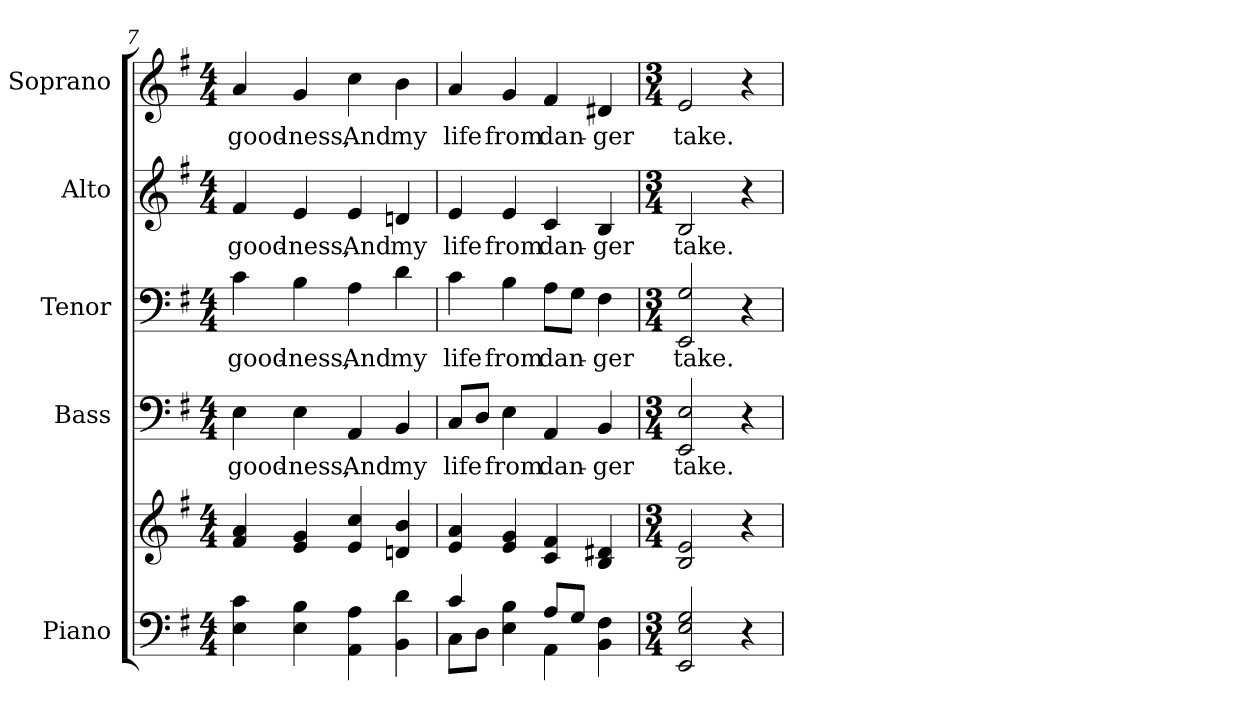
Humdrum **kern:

**kern	**kern	**kern	**text	**kern	**text	**kern	**text	**kern	**text
*part5	*part5	*part4	*part4	*part3	*part3	*part2	*part2	*part1	*part1
*staff6	*staff5	*staff4	*staff4	*staff3	*staff3	*staff2	*staff2	*staff1	*staff1
*I"Piano	*	*I"Bass	*	*I"Tenor	*	*I"Alto	*	*I"Soprano	*
*I'Pno.	*	*I'B.	*	*I'T.	*	*I'A.	*	*I'S.	*
!!LO:PB:g=z
*clefF4	*clefG2	*clefF4	*	*clefF4	*	*clefG2	*	*clefG2	*
*k[f#]	*k[f#]	*k[f#]	*	*k[f#]	*	*k[f#]	*	*k[f#]	*
*G:	*G:	*G:	*	*G:	*	*G:	*	*G:	*
*M4/4	*M4/4	*M4/4	*	*M4/4	*	*M4/4	*	*M4/4	*
=7	=7	=7	=7	=7	=7	=7	=7	=7	=7
!	!	!	!LO:LY:b:color=#000000	!	!	!	!	!	!
!	!	!	!	!	!LO:LY:b:color=#000000	!	!	!	!
!	!	!	!	!	!	!	!LO:LY:b:color=#000000	!	!
!	!	!	!	!	!	!	!	!	!LO:LY:b:color=#000000
4Ei\ 4ci	4f#i/ 4ai	4Ei\	good-	4ci\	good-	4f#i/	good-	4ai/	good-
!	!	!	!LO:LY:b:color=#000000	!	!	!	!	!	!
!	!	!	!	!	!LO:LY:b:color=#000000	!	!	!	!
!	!	!	!	!	!	!	!LO:LY:b:color=#000000	!	!
!	!	!	!	!	!	!	!	!	!LO:LY:b:color=#000000
4Ei\ 4Bi	4ei/ 4gi	4Ei\	-ness,	4Bi\	-ness,	4ei/	-ness,	4gi/	-ness,
!	!	!	!LO:LY:b:color=#000000	!	!	!	!	!	!
!	!	!	!	!	!LO:LY:b:color=#000000	!	!	!	!
!	!	!	!	!	!	!	!LO:LY:b:color=#000000	!	!
!	!	!	!	!	!	!	!	!	!LO:LY:b:color=#000000
4AAi\ 4Ai	4ei/ 4cci	4AAi/	And	4Ai\	And	4ei/	And	4cci\	And
!	!	!	!LO:LY:b:color=#000000	!	!	!	!	!	!
!	!	!	!	!	!LO:LY:b:color=#000000	!	!	!	!
!	!	!	!	!	!	!	!LO:LY:b:color=#000000	!	!
!	!	!	!	!	!	!	!	!	!LO:LY:b:color=#000000
4BBi\ 4di	4dni/ 4bi	4BBi/	my	4di\	my	4dni/	my	4bi\	my
=8	=8	=8	=8	=8	=8	=8	=8	=8	=8
*^	*	*	*	*	*	*	*	*	*
!	!	!	!	!LO:LY:b:color=#000000	!	!	!	!	!	!
!	!	!	!	!	!	!LO:LY:b:color=#000000	!	!	!	!
!	!	!	!	!	!	!	!	!LO:LY:b:color=#000000	!	!
!	!	!	!	!	!	!	!	!	!	!LO:LY:b:color=#000000
4ci/	8Ci\L	4ei/ 4ai	8Ci/L	life	4ci\	life	4ei/	life	4ai/	life
.	8Di\J	.	8Di/J	.	.	.	.	.	.	.
!	!	!	!	!LO:LY:b:color=#000000	!	!	!	!	!	!
!	!	!	!	!	!	!LO:LY:b:color=#000000	!	!	!	!
!	!	!	!	!	!	!	!	!LO:LY:b:color=#000000	!	!
!	!	!	!	!	!	!	!	!	!	!LO:LY:b:color=#000000
4Ei\ 4Bi	4ryy	4ei/ 4gi	4Ei\	from	4Bi\	from	4ei/	from	4gi/	from
!	!	!	!	!LO:LY:b:color=#000000	!	!	!	!	!	!
!	!	!	!	!	!	!LO:LY:b:color=#000000	!	!	!	!
!	!	!	!	!	!	!	!	!LO:LY:b:color=#000000	!	!
!	!	!	!	!	!	!	!	!	!	!LO:LY:b:color=#000000
8Ai/L	4AAi\	4ci/ 4f#i	4AAi/	dan-	8Ai\L	dan-	4ci/	dan-	4f#i/	dan-
8Gi/J	.	.	.	.	8Gi\J	.	.	.	.	.
!	!	!	!	!LO:LY:b:color=#000000	!	!	!	!	!	!
!	!	!	!	!	!	!LO:LY:b:color=#000000	!	!	!	!
!	!	!	!	!	!	!	!	!LO:LY:b:color=#000000	!	!
!	!	!	!	!	!	!	!	!	!	!LO:LY:b:color=#000000
4BBi\ 4F#i	4ryy	4Bi/ 4d#Xi	4BBi/	-ger	4F#i\	-ger	4Bi/	-ger	4d#Xi/	-ger
*v	*v	*	*	*	*	*	*	*	*	*
=9	=9	=9	=9	=9	=9	=9	=9	=9	=9
*M3/4	*M3/4	*M3/4	*	*M3/4	*	*M3/4	*	*M3/4	*
*^	*	*	*	*	*	*	*	*	*
!	!	!	!	!LO:LY:b:color=#000000	!	!	!	!	!	!
*v	*v	*	*	*	*	*	*	*	*	*
*^	*	*	*	*	*	*	*	*	*
!	!	!	!	!	!	!LO:LY:b:color=#000000	!	!	!	!
*v	*v	*	*	*	*	*	*	*	*	*
*^	*	*	*	*	*	*	*	*	*
!	!	!	!	!	!	!	!	!LO:LY:b:color=#000000	!	!
*v	*v	*	*	*	*	*	*	*	*	*
*^	*	*	*	*	*	*	*	*	*
!	!	!	!	!	!	!	!	!	!	!LO:LY:b:color=#000000
*v	*v	*	*	*	*	*	*	*	*	*
2EEi/ 2Ei 2Gi	2Bi/ 2ei	2EEi/ 2Ei	take.	2EEi/ 2Gi	take.	2Bi/	take.	2ei/	take.
4r	4r	4r	.	4r	.	4r	.	4r	.
=	=	=	=	=	=	=	=	=	=
*-	*-	*-	*-	*-	*-	*-	*-	*-	*-
